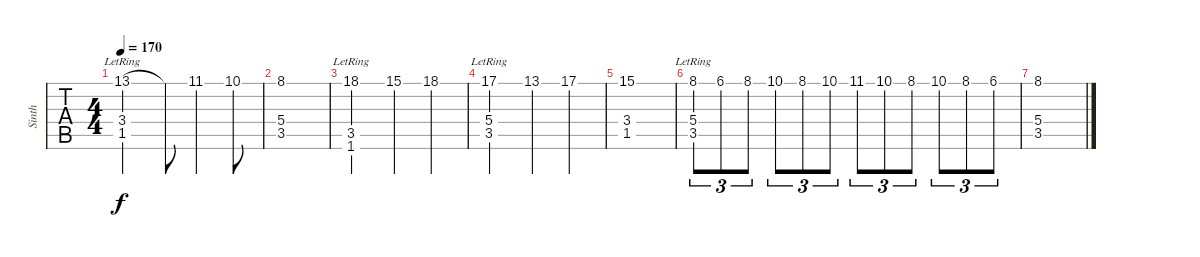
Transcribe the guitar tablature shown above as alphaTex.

\track ("Sinth" "Sinth") {instrument fx6goblins}
\staff {tabs}
\tuning (E4 B3 G3 D3 A2 E2) {hide}
\ts (4 4)
\tempo 170
\clef g2
\ks c
(13.1 3.4{lr} 1.5{lr}).2{dy f} 13.1{t}.8 11.1.4 10.1.8 |
(8.1 5.4 3.5).1 |
(18.1 3.5{lr} 1.6{lr}).2 15.1.4 18.1.4 |
(17.1 5.4{lr} 3.5{lr}).2 13.1.4 17.1.4 |
(15.1 3.4 1.5).1 |
(8.1 5.4{lr} 3.5{lr}).8{tu (3 2)} 6.1.8{tu (3 2)} 8.1.8{tu (3 2)} 10.1.8{tu (3 2)} 8.1.8{tu (3 2)} 10.1.8{tu (3 2)} 11.1.8{tu (3 2)} 10.1.8{tu (3 2)} 8.1.8{tu (3 2)} 10.1.8{tu (3 2)} 8.1.8{tu (3 2)} 6.1.8{tu (3 2)} |
(8.1 5.4 3.5).1
